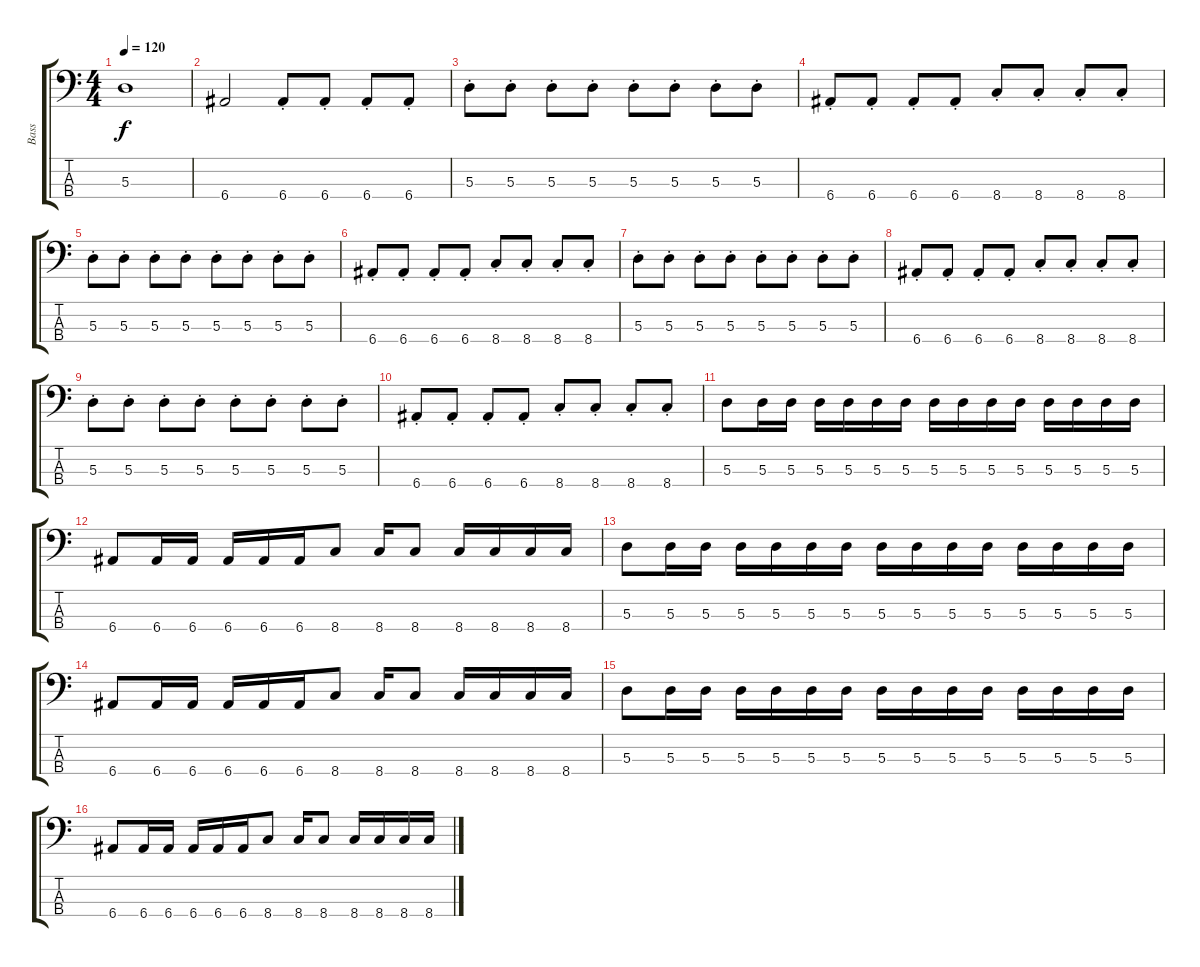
\track ("Bass" "Bass") {instrument electricbasspick}
\staff {score tabs}
\tuning (G2 D2 A1 E1) {hide}
\ts (4 4)
\tempo 120
\clef f4
\ks c
5.3.1{dy f} |
6.4.2 6.4{st}.8 6.4{st}.8 6.4{st}.8 6.4{st}.8 |
5.3{st}.8 5.3{st}.8 5.3{st}.8 5.3{st}.8 5.3{st}.8 5.3{st}.8 5.3{st}.8 5.3{st}.8 |
6.4{st}.8 6.4{st}.8 6.4{st}.8 6.4{st}.8 8.4{st}.8 8.4{st}.8 8.4{st}.8 8.4{st}.8 |
5.3{st}.8 5.3{st}.8 5.3{st}.8 5.3{st}.8 5.3{st}.8 5.3{st}.8 5.3{st}.8 5.3{st}.8 |
6.4{st}.8 6.4{st}.8 6.4{st}.8 6.4{st}.8 8.4{st}.8 8.4{st}.8 8.4{st}.8 8.4{st}.8 |
5.3{st}.8 5.3{st}.8 5.3{st}.8 5.3{st}.8 5.3{st}.8 5.3{st}.8 5.3{st}.8 5.3{st}.8 |
6.4{st}.8 6.4{st}.8 6.4{st}.8 6.4{st}.8 8.4{st}.8 8.4{st}.8 8.4{st}.8 8.4{st}.8 |
5.3{st}.8 5.3{st}.8 5.3{st}.8 5.3{st}.8 5.3{st}.8 5.3{st}.8 5.3{st}.8 5.3{st}.8 |
6.4{st}.8 6.4{st}.8 6.4{st}.8 6.4{st}.8 8.4{st}.8 8.4{st}.8 8.4{st}.8 8.4{st}.8 |
5.3.8 5.3.16 5.3.16 5.3.16 5.3.16 5.3.16 5.3.16 5.3.16 5.3.16 5.3.16 5.3.16 5.3.16 5.3.16 5.3.16 5.3.16 |
6.4.8 6.4.16 6.4.16 6.4.16 6.4.16 6.4.16 8.4.8 8.4.16 8.4.8 8.4.16 8.4.16 8.4.16 8.4.16 |
5.3.8 5.3.16 5.3.16 5.3.16 5.3.16 5.3.16 5.3.16 5.3.16 5.3.16 5.3.16 5.3.16 5.3.16 5.3.16 5.3.16 5.3.16 |
6.4.8 6.4.16 6.4.16 6.4.16 6.4.16 6.4.16 8.4.8 8.4.16 8.4.8 8.4.16 8.4.16 8.4.16 8.4.16 |
5.3.8 5.3.16 5.3.16 5.3.16 5.3.16 5.3.16 5.3.16 5.3.16 5.3.16 5.3.16 5.3.16 5.3.16 5.3.16 5.3.16 5.3.16 |
6.4.8 6.4.16 6.4.16 6.4.16 6.4.16 6.4.16 8.4.8 8.4.16 8.4.8 8.4.16 8.4.16 8.4.16 8.4.16
